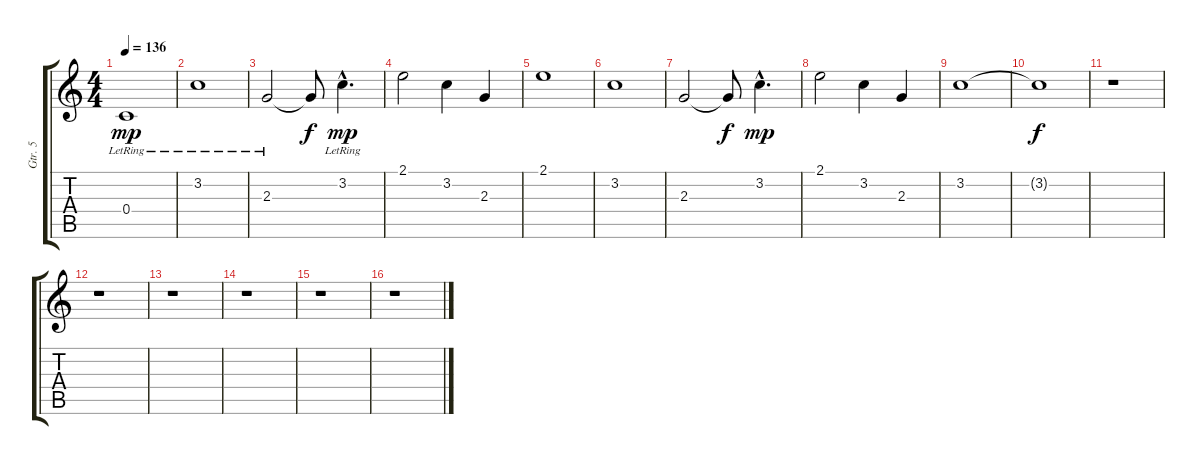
\track ("Gtr. 5" "Gtr. 5") {instrument acousticguitarsteel}
\staff {score tabs}
\tuning (D4 A3 F3 C3 G2 D2) {hide}
\ts (4 4)
\tempo 136
\clef g2
\ks c
0.4{lr}.1{dy mp} |
3.2{lr}.1 |
2.3{lr}.2 2.3{t}.8{dy f} 3.2{hac lr}.4{d dy mp} |
2.1.2 3.2.4 2.3.4 |
2.1.1 |
3.2.1 |
2.3.2 2.3{t}.8{dy f} 3.2{hac}.4{d dy mp} |
2.1.2 3.2.4 2.3.4 |
3.2.1 |
3.2{t}.1{dy f} |
r.1 |
r.1 |
r.1 |
r.1 |
r.1 |
r.1
